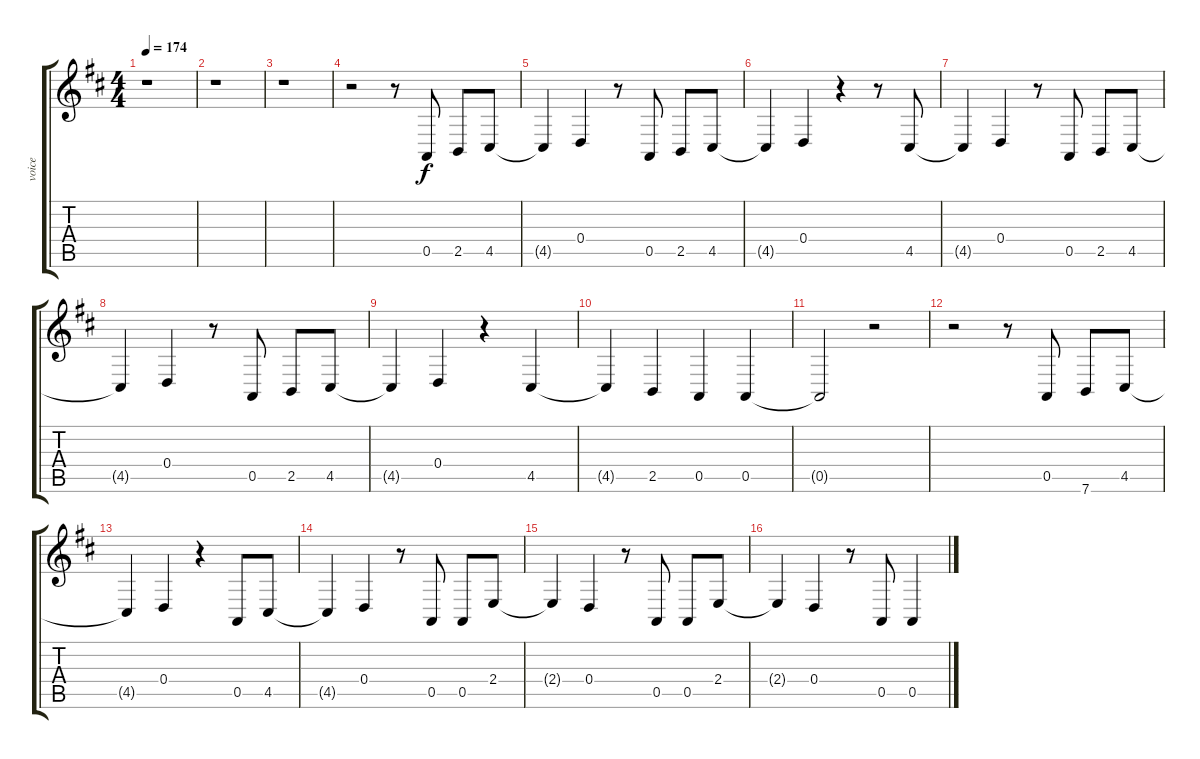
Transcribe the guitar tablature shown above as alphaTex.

\track ("voice" "voice") {instrument tangoaccordion}
\staff {score tabs}
\tuning (E4 B3 G3 D3 A2 E2) {hide}
\ts (4 4)
\tempo 174
\clef g2
\ks d
r.1{dy f instrument tangoaccordion} |
r.1 |
r.1 |
r.2 r.8 0.5.8 2.5.8 4.5.8 |
4.5{t}.4 0.4.4 r.8 0.5.8 2.5.8 4.5.8 |
4.5{t}.4 0.4.4 r.4 r.8 4.5.8 |
4.5{t}.4 0.4.4 r.8 0.5.8 2.5.8 4.5.8 |
4.5{t}.4 0.4.4 r.8 0.5.8 2.5.8 4.5.8 |
4.5{t}.4 0.4.4 r.4 4.5.4 |
4.5{t}.4 2.5.4 0.5.4 0.5.4 |
0.5{t}.2 r.2 |
r.2 r.8 0.5.8 7.6.8 4.5.8 |
4.5{t}.4 0.4.4 r.4 0.5.8 4.5.8 |
4.5{t}.4 0.4.4 r.8 0.5.8 0.5.8 2.4.8 |
2.4{t}.4 0.4.4 r.8 0.5.8 0.5.8 2.4.8 |
2.4{t}.4 0.4.4 r.8 0.5.8 0.5.4
